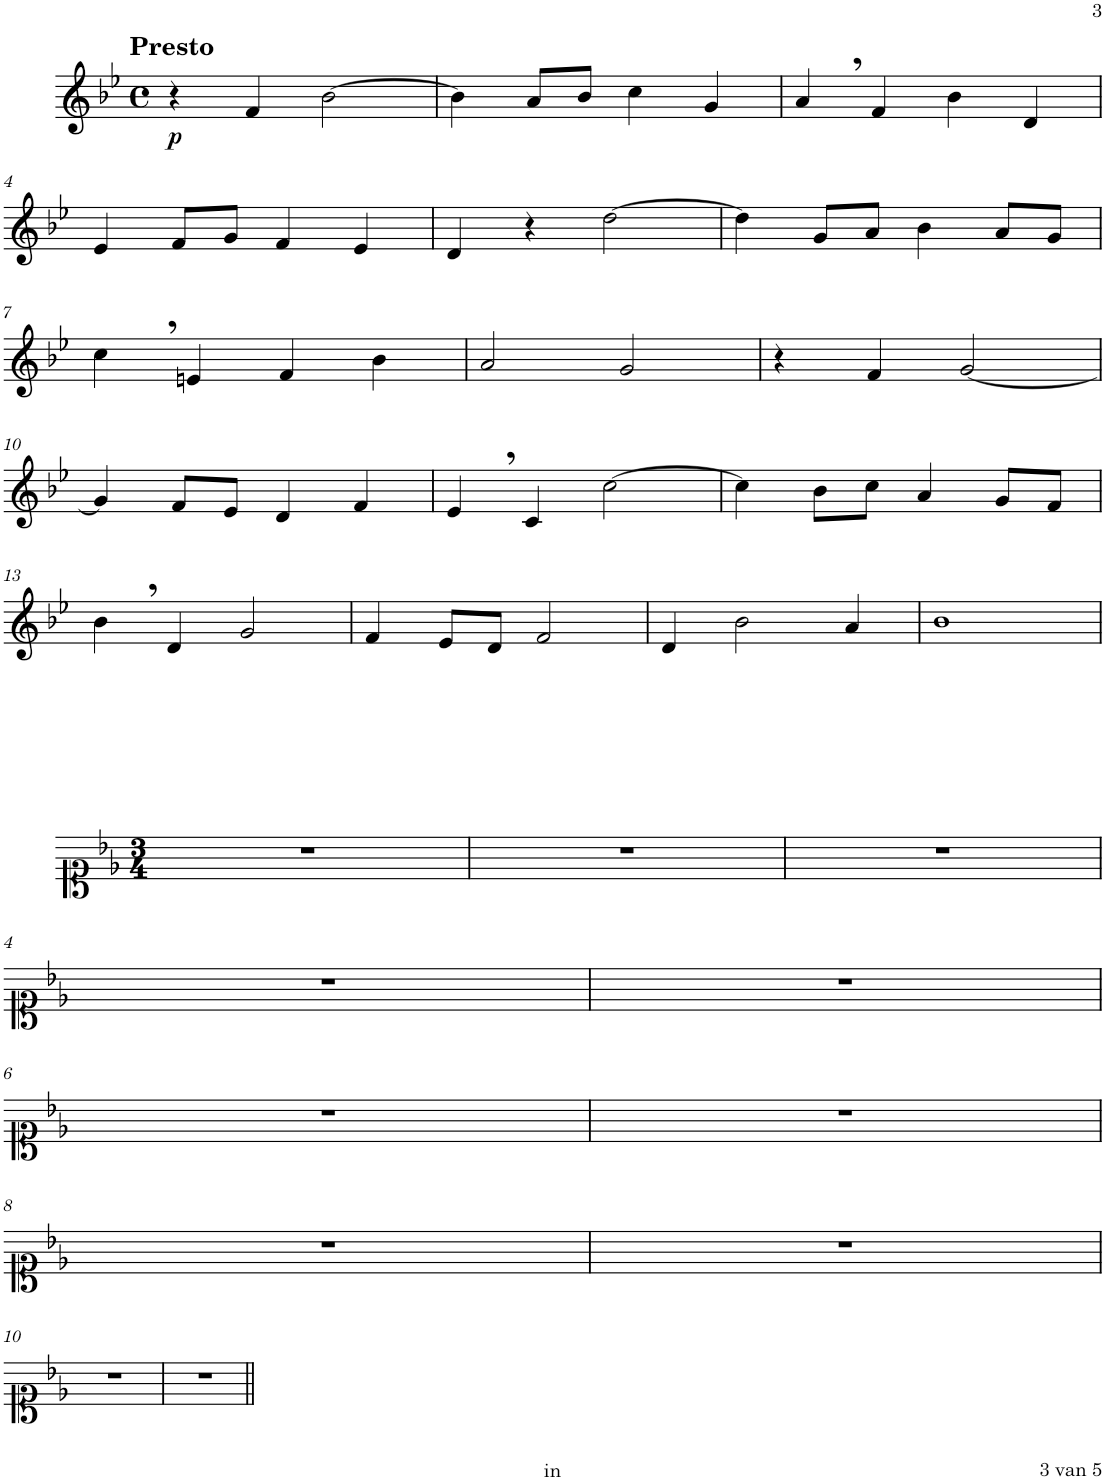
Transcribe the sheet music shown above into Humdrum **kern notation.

**kern	**dynam
*part1	*part1
*staff1	*staff1
*I"Baritone	*
*I'Bar.	*
!!LO:PB:g=z
*clefG2	*
*k[b-e-]	*
*M4/4	*
*met(c)	*
=1	=1
!LO:TX:a:B:t=Presto	!
!	!LO:DY:b
4r	p
4f/	.
[2b-\	.
=2	=2
4b-\]	.
8a/L	.
8b-/J	.
4cc\	.
4g/	.
=3	=3
4a,/	.
4f/	.
4b-\	.
4d/	.
!!LO:LB:g=z
=4	=4
4e-/	.
8f/L	.
8g/J	.
4f/	.
4e-/	.
=5	=5
4d/	.
4r	.
[2dd\	.
=6	=6
4dd\]	.
8g/L	.
8a/J	.
4b-\	.
8a/L	.
8g/J	.
!!LO:LB:g=z
=7	=7
4cc,\	.
4en/	.
4f/	.
4b-\	.
=8	=8
2a/	.
2g/	.
=9	=9
4r	.
4f/	.
[2g/	.
!!LO:LB:g=z
=10	=10
4g/]	.
8f/L	.
8e-/J	.
4d/	.
4f/	.
=11	=11
4e-,/	.
4c/	.
[2cc\	.
=12	=12
4cc\]	.
8b-\L	.
8cc\J	.
4a/	.
8g/L	.
8f/J	.
!!LO:LB:g=z
=13	=13
4b-,\	.
4d/	.
2g/	.
=14	=14
4f/	.
8e-/L	.
8d/J	.
2f/	.
=15	=15
4d/	.
2b-\	.
4a/	.
=16	=16
1b-	.
!!LO:LB:g=z
=1	=1
*clefC1	*
*M3/4	*
2.r	.
=2	=2
2.r	.
=3	=3
2.r	.
!!LO:LB:g=z
=4	=4
2.r	.
=5	=5
2.r	.
!!LO:LB:g=z
=6	=6
2.r	.
=7	=7
2.r	.
!!LO:LB:g=z
=8	=8
2.r	.
=9	=9
2.r	.
!!LO:LB:g=z
=10	=10
2.r	.
=11	=11
2.r	.
=||	=||
*-	*-
